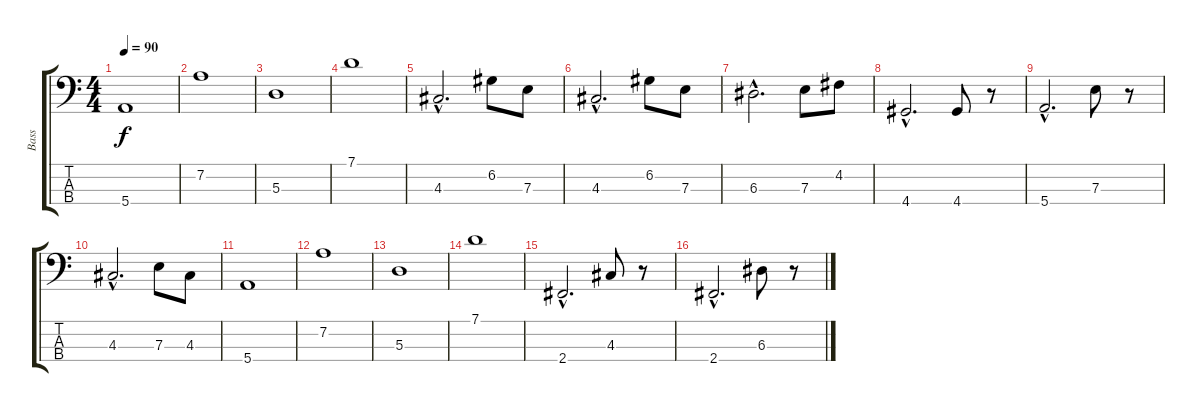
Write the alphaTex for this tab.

\track ("Bass" "Bass") {instrument electricbassfinger}
\staff {score tabs}
\tuning (G2 D2 A1 E1) {hide}
\ts (4 4)
\tempo 90
\clef f4
\ks c
5.4.1{dy f} |
7.2.1 |
5.3.1 |
7.1.1 |
4.3{hac}.2{d} 6.2.8 7.3.8 |
4.3{hac}.2{d} 6.2.8 7.3.8 |
6.3{hac}.2{d} 7.3.8 4.2.8 |
4.4{hac}.2{d} 4.4.8 r.8 |
5.4{hac}.2{d} 7.3.8 r.8 |
4.3{hac}.2{d} 7.3.8 4.3.8 |
5.4.1 |
7.2.1 |
5.3.1 |
7.1.1 |
2.4{hac}.2{d} 4.3.8 r.8 |
2.4{hac}.2{d} 6.3.8 r.8
